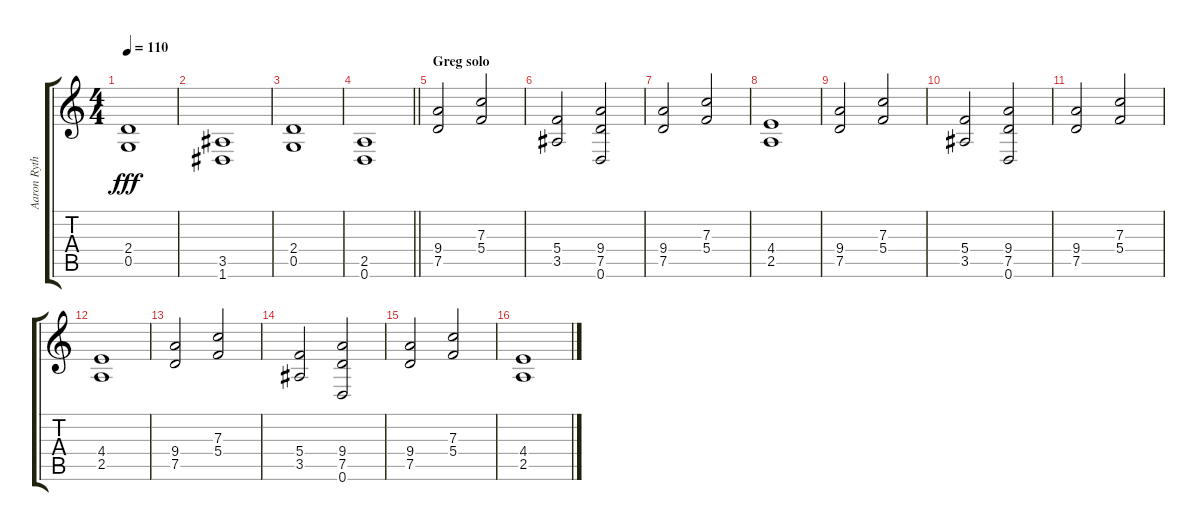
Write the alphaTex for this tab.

\track ("Aaron Rythm" "Aaron Ryth") {instrument overdrivenguitar}
\staff {score tabs}
\tuning (D4 A3 F3 C3 G2 D2) {hide}
\ts (4 4)
\tempo 110
\clef g2
\ks c
(2.4 0.5).1{dy fff} |
(3.5 1.6).1 |
(2.4 0.5).1 |
\barLineRight lightlight
(2.5 0.6).1 |
\section ("" "Greg solo")
(9.4 7.5).2 (7.3 5.4).2 |
(5.4 3.5).2 (9.4 7.5 0.6).2 |
(9.4 7.5).2 (7.3 5.4).2 |
(4.4 2.5).1 |
(9.4 7.5).2 (7.3 5.4).2 |
(5.4 3.5).2 (9.4 7.5 0.6).2 |
(9.4 7.5).2 (7.3 5.4).2 |
(4.4 2.5).1 |
(9.4 7.5).2 (7.3 5.4).2 |
(5.4 3.5).2 (9.4 7.5 0.6).2 |
(9.4 7.5).2 (7.3 5.4).2 |
(4.4 2.5).1
